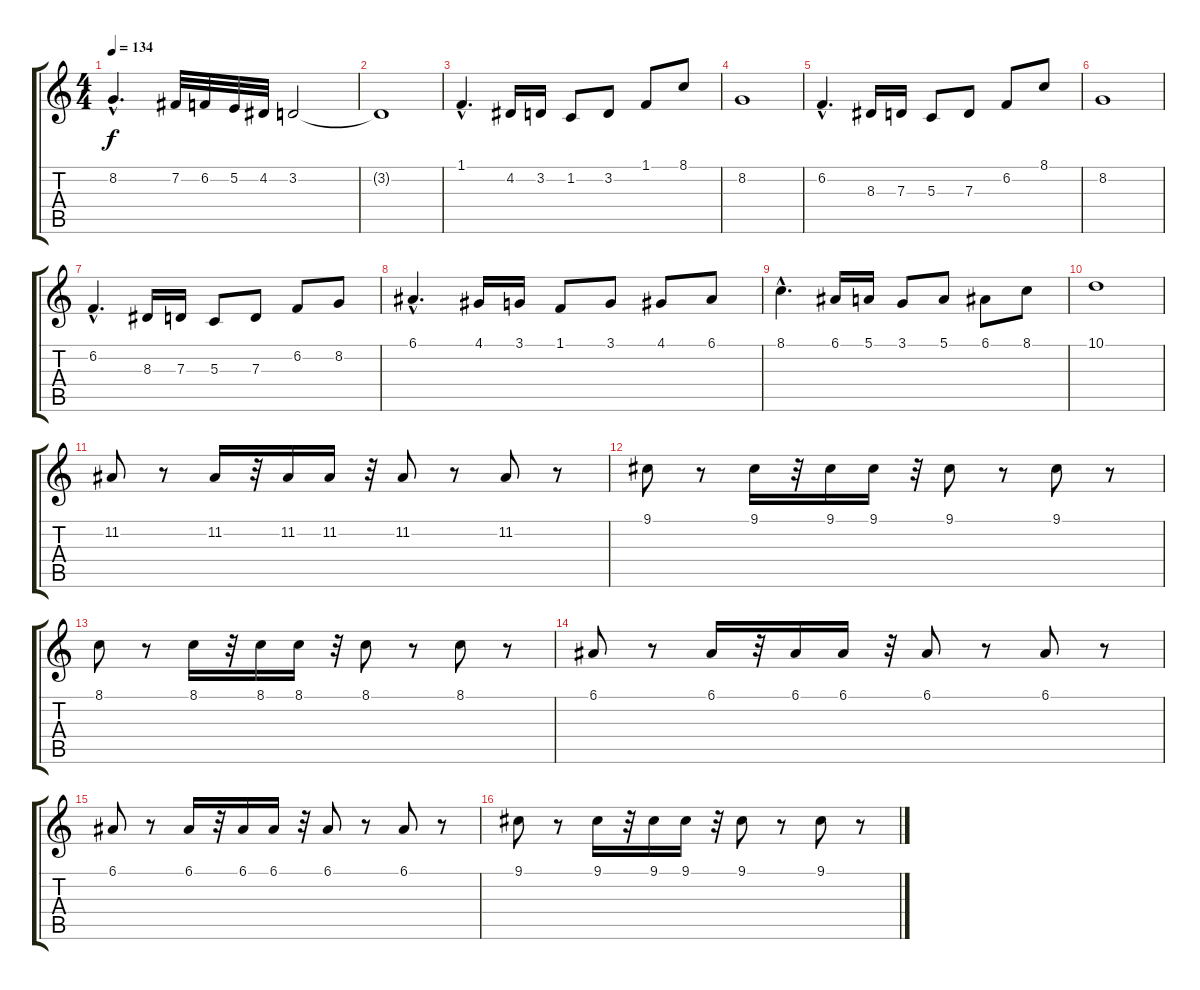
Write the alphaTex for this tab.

\track "" {instrument tremolostrings}
\staff {score tabs}
\tuning (E4 B3 G3 D3 A2 E2) {hide}
\ts (4 4)
\tempo 134
\clef g2
\ks c
8.2{hac}.4{d dy f} 7.2.32 6.2.32 5.2.32 4.2.32 3.2.2 |
3.2{t}.1 |
1.1{hac}.4{d volume 10} 4.2.16{volume 14} 3.2.16 1.2.8 3.2.8 1.1.8 8.1.8 |
8.2.1 |
6.2{hac}.4{d} 8.3.16 7.3.16 5.3.8 7.3.8 6.2.8 8.1.8 |
8.2.1 |
6.2{hac}.4{d} 8.3.16 7.3.16 5.3.8 7.3.8 6.2.8 8.2.8 |
6.1{hac}.4{d volume 15} 4.1.16 3.1.16 1.1.8 3.1.8 4.1.8 6.1.8 |
8.1{hac}.4{d volume 16} 6.1.16 5.1.16 3.1.8 5.1.8 6.1.8 8.1.8 |
10.1.1 |
11.2.8 r.8 11.2.16 r.32 11.2.16 11.2.16 r.32 11.2.8 r.8 11.2.8 r.8 |
9.1.8 r.8 9.1.16 r.32 9.1.16 9.1.16 r.32 9.1.8 r.8 9.1.8 r.8 |
8.1.8 r.8 8.1.16 r.32 8.1.16 8.1.16 r.32 8.1.8 r.8 8.1.8 r.8 |
6.1.8 r.8 6.1.16 r.32 6.1.16 6.1.16 r.32 6.1.8 r.8 6.1.8 r.8 |
6.1.8 r.8 6.1.16 r.32 6.1.16 6.1.16 r.32 6.1.8 r.8 6.1.8 r.8 |
9.1.8 r.8 9.1.16 r.32 9.1.16 9.1.16 r.32 9.1.8 r.8 9.1.8 r.8
